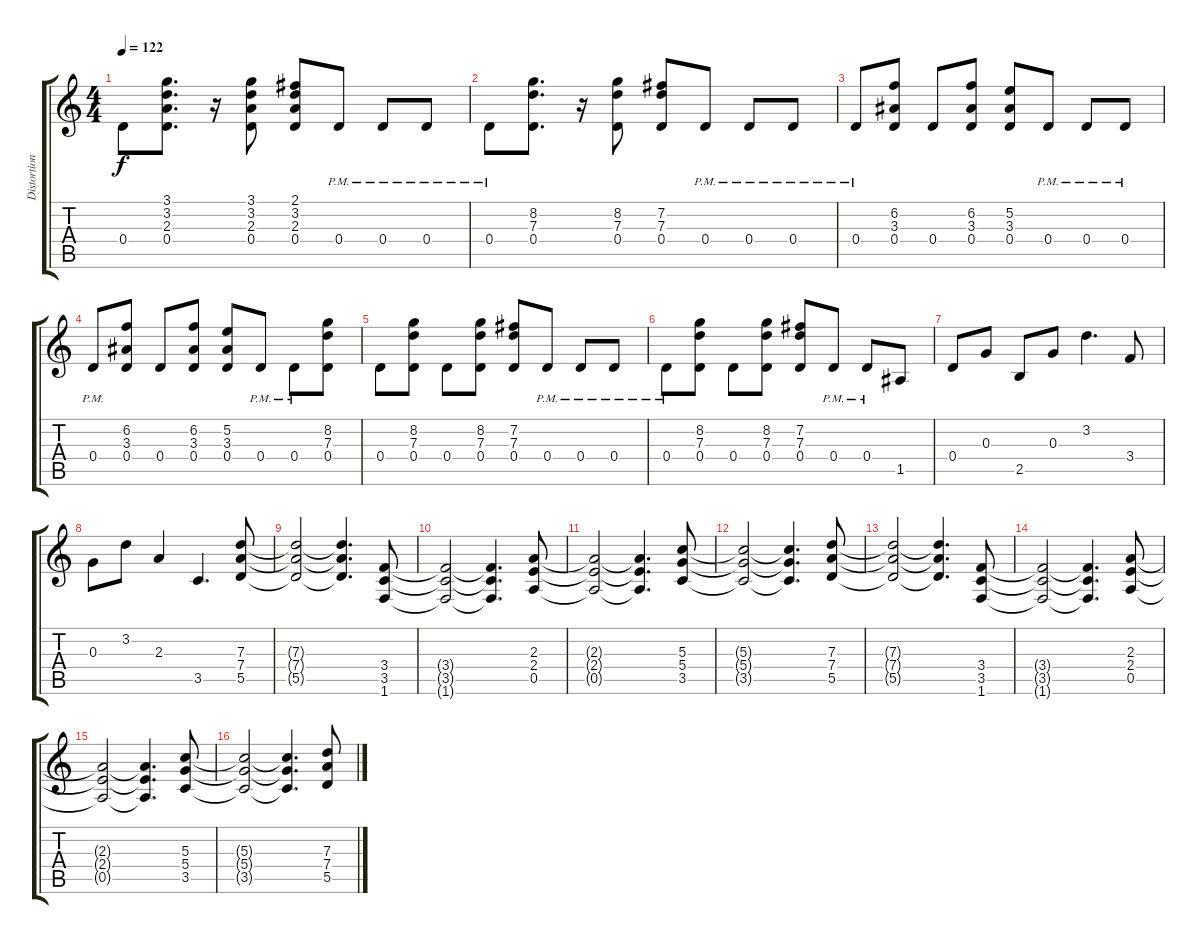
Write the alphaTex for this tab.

\track ("Distortion Guitar" "Distortion") {instrument distortionguitar}
\staff {score tabs}
\tuning (E4 B3 G3 D3 A2 E2) {hide}
\ts (4 4)
\tempo 122
\clef g2
\ks c
0.4.8{dy f} (3.1 3.2 2.3 0.4).8{d} r.16 (3.1 3.2 2.3 0.4).8 (2.1 3.2 2.3 0.4).8 0.4{pm}.8 0.4{pm}.8 0.4{pm}.8 |
0.4{pm}.8 (8.2 7.3 0.4).8{d} r.16 (8.2 7.3 0.4).8 (7.2 7.3 0.4).8 0.4{pm}.8 0.4{pm}.8 0.4{pm}.8 |
0.4{pm}.8 (6.2 3.3 0.4).8 0.4.8 (6.2 3.3 0.4).8 (5.2 3.3 0.4).8 0.4{pm}.8 0.4{pm}.8 0.4{pm}.8 |
0.4{pm}.8 (6.2 3.3 0.4).8 0.4.8 (6.2 3.3 0.4).8 (5.2 3.3 0.4).8 0.4{pm}.8 0.4{pm}.8 (8.2 7.3 0.4).8 |
0.4.8 (8.2 7.3 0.4).8 0.4.8 (8.2 7.3 0.4).8 (7.2 7.3 0.4).8 0.4{pm}.8 0.4{pm}.8 0.4{pm}.8 |
0.4{pm}.8 (8.2 7.3 0.4).8 0.4.8 (8.2 7.3 0.4).8 (7.2 7.3 0.4).8 0.4{pm}.8 0.4{pm}.8 1.5.8 |
0.4.8 0.3.8 2.5.8 0.3.8 3.2.4{d} 3.4.8 |
0.3.8 3.2.8 2.3.4 3.5.4{d} (7.3 7.4 5.5).8 |
(7.3{t} 7.4{t} 5.5{t}).2 (7.3{t} 7.4{t} 5.5{t}).4{d} (3.4 3.5 1.6).8 |
(3.4{t} 3.5{t} 1.6{t}).2 (3.4{t} 3.5{t} 1.6{t}).4{d} (2.3 2.4 0.5).8 |
(2.3{t} 2.4{t} 0.5{t}).2 (2.3{t} 2.4{t} 0.5{t}).4{d} (5.3 5.4 3.5).8 |
(5.3{t} 5.4{t} 3.5{t}).2 (5.3{t} 5.4{t} 3.5{t}).4{d} (7.3 7.4 5.5).8 |
(7.3{t} 7.4{t} 5.5{t}).2 (7.3{t} 7.4{t} 5.5{t}).4{d} (3.4 3.5 1.6).8 |
(3.4{t} 3.5{t} 1.6{t}).2 (3.4{t} 3.5{t} 1.6{t}).4{d} (2.3 2.4 0.5).8 |
(2.3{t} 2.4{t} 0.5{t}).2 (2.3{t} 2.4{t} 0.5{t}).4{d} (5.3 5.4 3.5).8 |
(5.3{t} 5.4{t} 3.5{t}).2 (5.3{t} 5.4{t} 3.5{t}).4{d} (7.3 7.4 5.5).8
